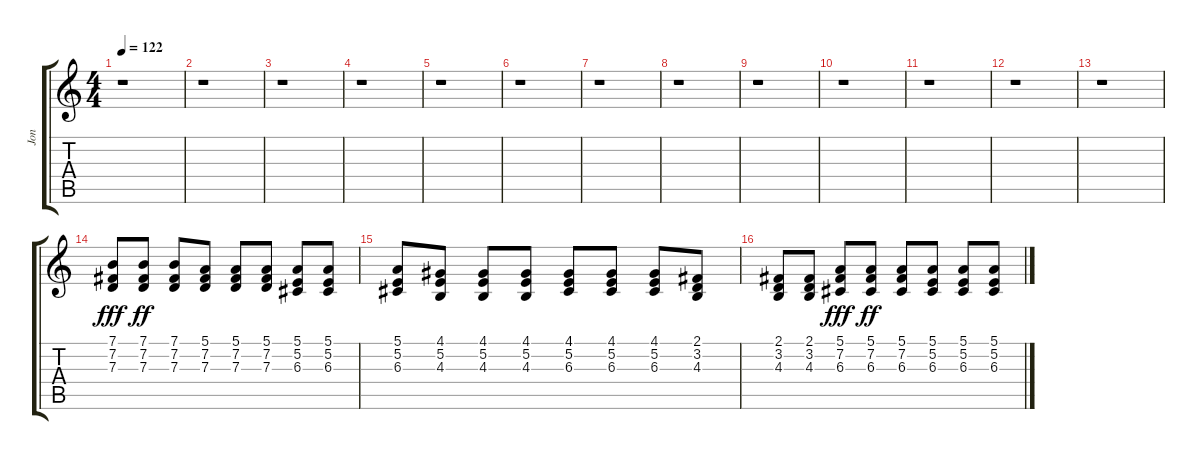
\track ("Jon" "Jon") {instrument stringensemble1}
\staff {score tabs}
\tuning (E4 B3 G3 D3 A2 E2) {hide}
\ts (4 4)
\tempo 122
\clef g2
\ks c
r.1{dy fff} |
r.1 |
r.1 |
r.1 |
r.1 |
r.1 |
r.1 |
r.1 |
r.1 |
r.1 |
r.1 |
r.1 |
r.1 |
(7.1 7.2 7.3).8 (7.1 7.2 7.3).8{dy ff} (7.1 7.2 7.3).8 (5.1 7.2 7.3).8 (5.1 7.2 7.3).8 (5.1 7.2 7.3).8 (5.1 5.2 6.3).8 (5.1 5.2 6.3).8 |
(5.1 5.2 6.3).8 (4.1 5.2 4.3).8 (4.1 5.2 4.3).8 (4.1 5.2 4.3).8 (4.1 5.2 6.3).8 (4.1 5.2 6.3).8 (4.1 5.2 6.3).8 (2.1 3.2 4.3).8 |
(2.1 3.2 4.3).8 (2.1 3.2 4.3).8 (5.1 7.2 6.3).8{dy fff} (5.1 7.2 6.3).8{dy ff} (5.1 7.2 6.3).8 (5.1 5.2 6.3).8 (5.1 5.2 6.3).8 (5.1 5.2 6.3).8
